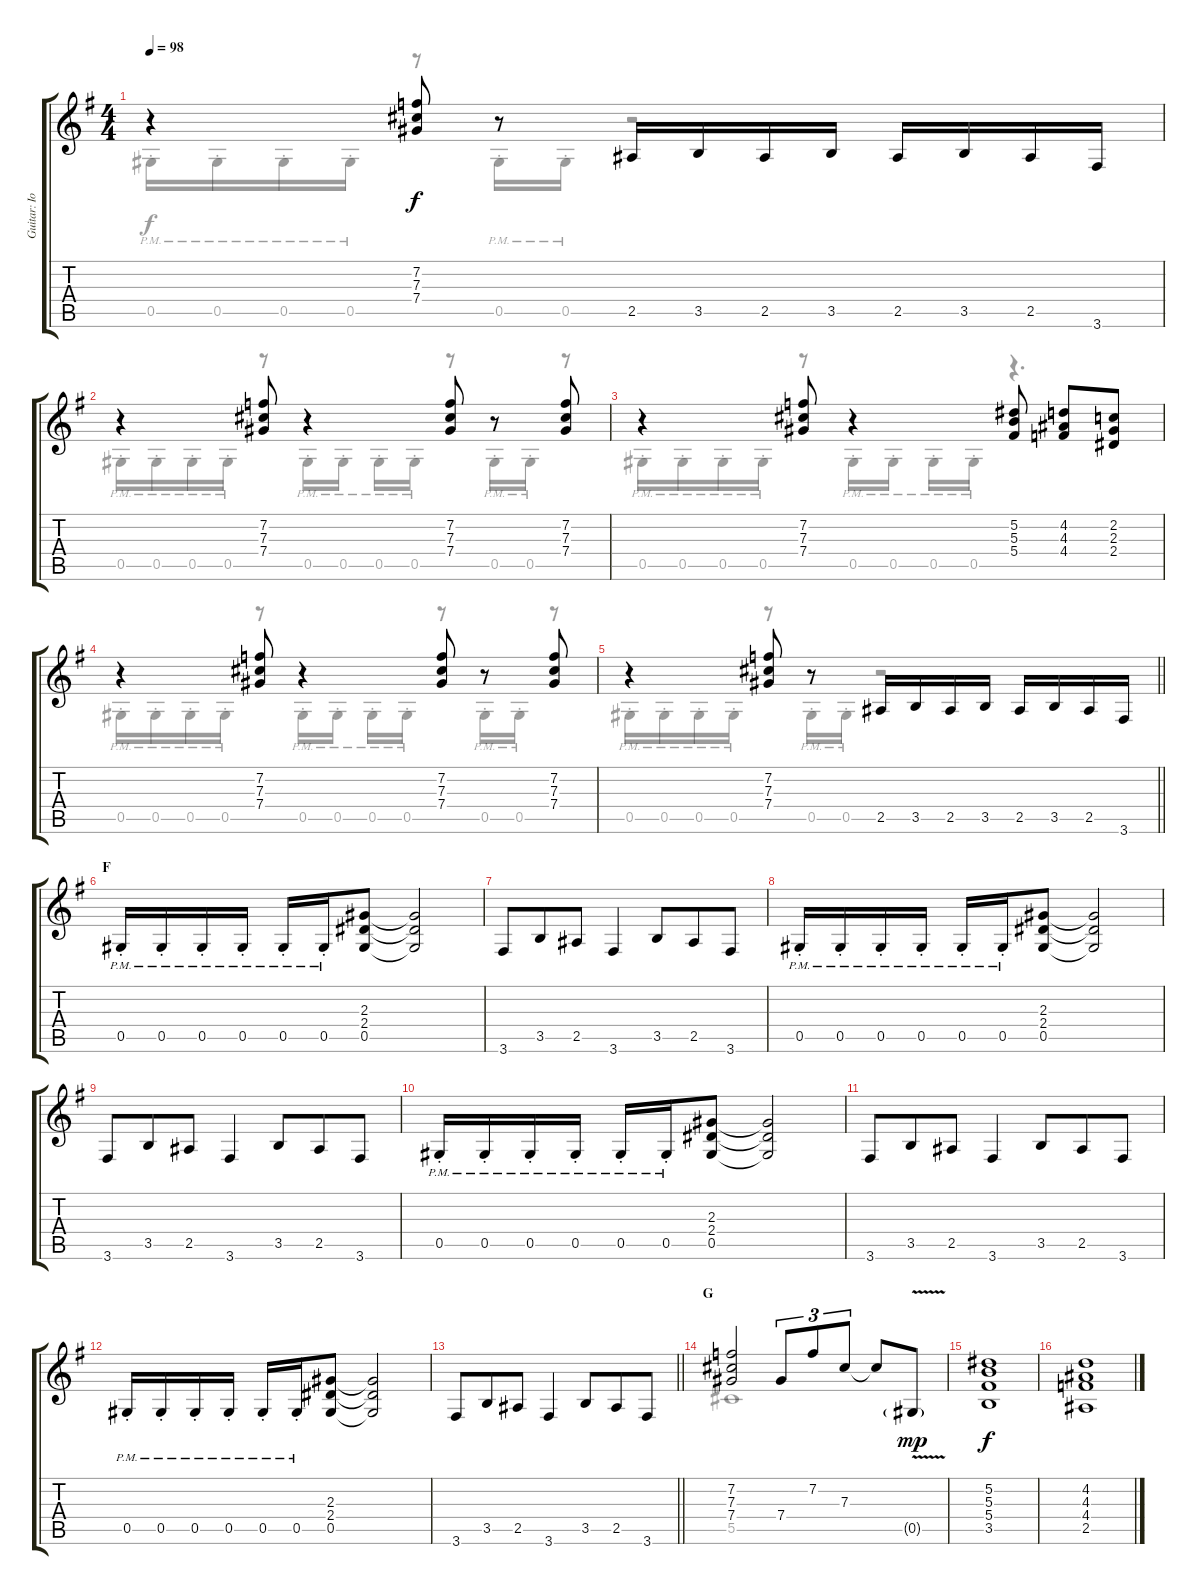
\track ("Guitar: Iommi" "Guitar: Io") {instrument overdrivenguitar}
\staff {score tabs}
\tuning (Eb4 Bb3 Gb3 Db3 Ab2 Eb2) {hide}
\voice
\ts (4 4)
\tempo 98
\clef g2
\ks g
r.4{dy f} (7.2 7.3 7.4).8 r.8 2.5.16 3.5.16 2.5.16 3.5.16 2.5.16 3.5.16 2.5.16 3.6.16 |
r.4 (7.2 7.3 7.4).8 r.4 (7.2 7.3 7.4).8 r.8 (7.2 7.3 7.4).8 |
r.4 (7.2 7.3 7.4).8 r.4 (5.2 5.3 5.4).8 (4.2 4.3 4.4).8 (2.2 2.3 2.4).8 |
r.4 (7.2 7.3 7.4).8 r.4 (7.2 7.3 7.4).8 r.8 (7.2 7.3 7.4).8 |
\barLineRight lightlight
r.4 (7.2 7.3 7.4).8 r.8 2.5.16 3.5.16 2.5.16 3.5.16 2.5.16 3.5.16 2.5.16 3.6.16 |
\section ("" "F")
0.5{pm st}.16 0.5{pm st}.16 0.5{pm st}.16 0.5{pm st}.16 0.5{pm st}.16 0.5{pm st}.16 (2.3 2.4 0.5).8 (2.3{t} 2.4{t} 0.5{t}).2 |
3.6.8 3.5.8{beam merge} 2.5.8 3.6.4 3.5.8{beam merge} 2.5.8 3.6.8 |
0.5{pm st}.16 0.5{pm st}.16 0.5{pm st}.16 0.5{pm st}.16 0.5{pm st}.16 0.5{pm st}.16 (2.3 2.4 0.5).8 (2.3{t} 2.4{t} 0.5{t}).2 |
3.6.8 3.5.8{beam merge} 2.5.8 3.6.4 3.5.8{beam merge} 2.5.8 3.6.8 |
0.5{pm st}.16 0.5{pm st}.16 0.5{pm st}.16 0.5{pm st}.16 0.5{pm st}.16 0.5{pm st}.16 (2.3 2.4 0.5).8 (2.3{t} 2.4{t} 0.5{t}).2 |
3.6.8 3.5.8{beam merge} 2.5.8 3.6.4 3.5.8{beam merge} 2.5.8 3.6.8 |
0.5{pm st}.16 0.5{pm st}.16 0.5{pm st}.16 0.5{pm st}.16 0.5{pm st}.16 0.5{pm st}.16 (2.3 2.4 0.5).8 (2.3{t} 2.4{t} 0.5{t}).2 |
\barLineRight lightlight
3.6.8 3.5.8{beam merge} 2.5.8 3.6.4 3.5.8{beam merge} 2.5.8 3.6.8 |
\section ("" "G")
(7.2 7.3 7.4).2 7.4.8{tu (3 2)} 7.2.8{tu (3 2)} 7.3.8{tu (3 2)} 7.3{t}.8 0.5{v g}.8{dy mp} |
(5.2 5.3 5.4 3.5).1{dy f} |
(4.2 4.3 4.4 2.5).1
\voice
\clef g2
\ottava regular
\simile none
\ks g
0.5{pm st}.16{dy f} 0.5{pm st}.16 0.5{pm st}.16 0.5{pm st}.16 r.8 0.5{pm st}.16 0.5{pm st}.16 r.2 |
0.5{pm st}.16 0.5{pm st}.16 0.5{pm st}.16 0.5{pm st}.16 r.8 0.5{pm st}.16 0.5{pm st}.16 0.5{pm st}.16 0.5{pm st}.16 r.8 0.5{pm st}.16 0.5{pm st}.16 r.8 |
0.5{pm st}.16 0.5{pm st}.16 0.5{pm st}.16 0.5{pm st}.16 r.8 0.5{pm st}.16 0.5{pm st}.16 0.5{pm st}.16 0.5{pm st}.16 r.4{d} |
0.5{pm st}.16 0.5{pm st}.16 0.5{pm st}.16 0.5{pm st}.16 r.8 0.5{pm st}.16 0.5{pm st}.16 0.5{pm st}.16 0.5{pm st}.16 r.8 0.5{pm st}.16 0.5{pm st}.16 r.8 |
\barLineRight lightlight
0.5{pm st}.16 0.5{pm st}.16 0.5{pm st}.16 0.5{pm st}.16 r.8 0.5{pm st}.16 0.5{pm st}.16 r.2 |
|
|
|
|
|
|
|
\barLineRight lightlight
|
5.5.1 |
|
